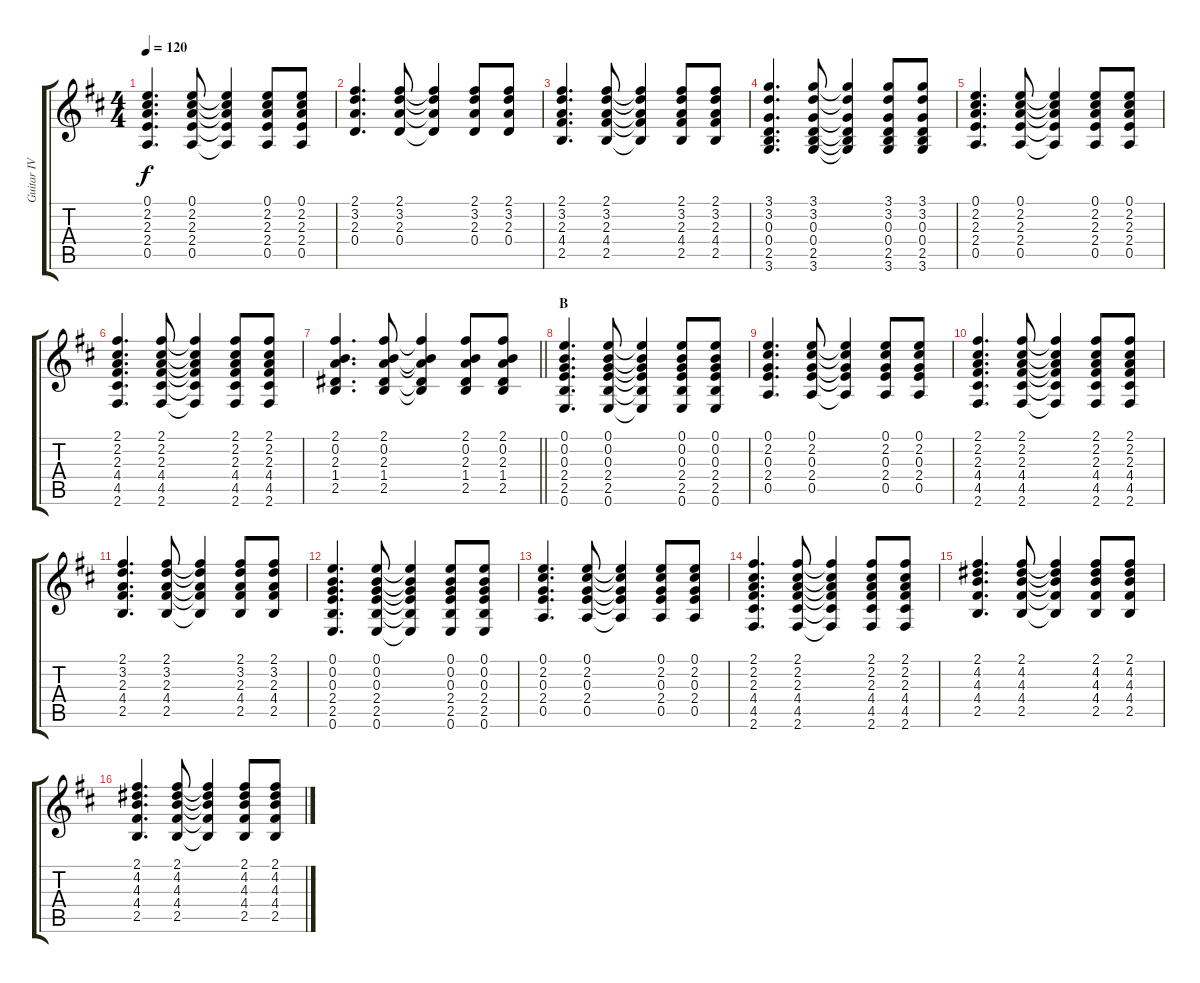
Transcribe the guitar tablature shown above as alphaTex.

\track ("Guitar IV (Hirasawa Yui)" "Guitar IV ") {instrument acousticguitarsteel}
\staff {score tabs}
\tuning (E4 B3 G3 D3 A2 E2) {hide}
\ts (4 4)
\tempo 120
\clef g2
\ks d
(0.1 2.2 2.3 2.4 0.5).4{d dy f} (0.1 2.2 2.3 2.4 0.5).8 (0.1{t} 2.2{t} 2.3{t} 2.4{t} 0.5{t}).4 (0.1 2.2 2.3 2.4 0.5).8 (0.1 2.2 2.3 2.4 0.5).8 |
(2.1 3.2 2.3 0.4).4{d} (2.1 3.2 2.3 0.4).8 (2.1{t} 3.2{t} 2.3{t} 0.4{t}).4 (2.1 3.2 2.3 0.4).8 (2.1 3.2 2.3 0.4).8 |
(2.1 3.2 2.3 4.4 2.5).4{d} (2.1 3.2 2.3 4.4 2.5).8 (2.1{t} 3.2{t} 2.3{t} 4.4{t} 2.5{t}).4 (2.1 3.2 2.3 4.4 2.5).8 (2.1 3.2 2.3 4.4 2.5).8 |
(3.1 3.2 0.3 0.4 2.5 3.6).4{d} (3.1 3.2 0.3 0.4 2.5 3.6).8 (3.1{t} 3.2{t} 0.3{t} 0.4{t} 2.5{t} 3.6{t}).4 (3.1 3.2 0.3 0.4 2.5 3.6).8 (3.1 3.2 0.3 0.4 2.5 3.6).8 |
(0.1 2.2 2.3 2.4 0.5).4{d} (0.1 2.2 2.3 2.4 0.5).8 (0.1{t} 2.2{t} 2.3{t} 2.4{t} 0.5{t}).4 (0.1 2.2 2.3 2.4 0.5).8 (0.1 2.2 2.3 2.4 0.5).8 |
(2.1 2.2 2.3 4.4 4.5 2.6).4{d} (2.1 2.2 2.3 4.4 4.5 2.6).8 (2.1{t} 2.2{t} 2.3{t} 4.4{t} 4.5{t} 2.6{t}).4 (2.1 2.2 2.3 4.4 4.5 2.6).8 (2.1 2.2 2.3 4.4 4.5 2.6).8 |
\barLineRight lightlight
(2.1 0.2 2.3 1.4 2.5).4{d} (2.1 0.2 2.3 1.4 2.5).8 (2.1{t} 0.2{t} 2.3{t} 1.4{t} 2.5{t}).4 (2.1 0.2 2.3 1.4 2.5).8 (2.1 0.2 2.3 1.4 2.5).8 |
\section ("" "B")
(0.1 0.2 0.3 2.4 2.5 0.6).4{d} (0.1 0.2 0.3 2.4 2.5 0.6).8 (0.1{t} 0.2{t} 0.3{t} 2.4{t} 2.5{t} 0.6{t}).4 (0.1 0.2 0.3 2.4 2.5 0.6).8 (0.1 0.2 0.3 2.4 2.5 0.6).8 |
(0.1 2.2 0.3 2.4 0.5).4{d} (0.1 2.2 0.3 2.4 0.5).8 (0.1{t} 2.2{t} 0.3{t} 2.4{t} 0.5{t}).4 (0.1 2.2 0.3 2.4 0.5).8 (0.1 2.2 0.3 2.4 0.5).8 |
(2.1 2.2 2.3 4.4 4.5 2.6).4{d} (2.1 2.2 2.3 4.4 4.5 2.6).8 (2.1{t} 2.2{t} 2.3{t} 4.4{t} 4.5{t} 2.6{t}).4 (2.1 2.2 2.3 4.4 4.5 2.6).8 (2.1 2.2 2.3 4.4 4.5 2.6).8 |
(2.1 3.2 2.3 4.4 2.5).4{d} (2.1 3.2 2.3 4.4 2.5).8 (2.1{t} 3.2{t} 2.3{t} 4.4{t} 2.5{t}).4 (2.1 3.2 2.3 4.4 2.5).8 (2.1 3.2 2.3 4.4 2.5).8 |
(0.1 0.2 0.3 2.4 2.5 0.6).4{d} (0.1 0.2 0.3 2.4 2.5 0.6).8 (0.1{t} 0.2{t} 0.3{t} 2.4{t} 2.5{t} 0.6{t}).4 (0.1 0.2 0.3 2.4 2.5 0.6).8 (0.1 0.2 0.3 2.4 2.5 0.6).8 |
(0.1 2.2 0.3 2.4 0.5).4{d} (0.1 2.2 0.3 2.4 0.5).8 (0.1{t} 2.2{t} 0.3{t} 2.4{t} 0.5{t}).4 (0.1 2.2 0.3 2.4 0.5).8 (0.1 2.2 0.3 2.4 0.5).8 |
(2.1 2.2 2.3 4.4 4.5 2.6).4{d} (2.1 2.2 2.3 4.4 4.5 2.6).8 (2.1{t} 2.2{t} 2.3{t} 4.4{t} 4.5{t} 2.6{t}).4 (2.1 2.2 2.3 4.4 4.5 2.6).8 (2.1 2.2 2.3 4.4 4.5 2.6).8 |
(2.1 4.2 4.3 4.4 2.5).4{d} (2.1 4.2 4.3 4.4 2.5).8 (2.1{t} 4.2{t} 4.3{t} 4.4{t} 2.5{t}).4 (2.1 4.2 4.3 4.4 2.5).8 (2.1 4.2 4.3 4.4 2.5).8 |
(2.1 4.2 4.3 4.4 2.5).4{d} (2.1 4.2 4.3 4.4 2.5).8 (2.1{t} 4.2{t} 4.3{t} 4.4{t} 2.5{t}).4 (2.1 4.2 4.3 4.4 2.5).8 (2.1 4.2 4.3 4.4 2.5).8
